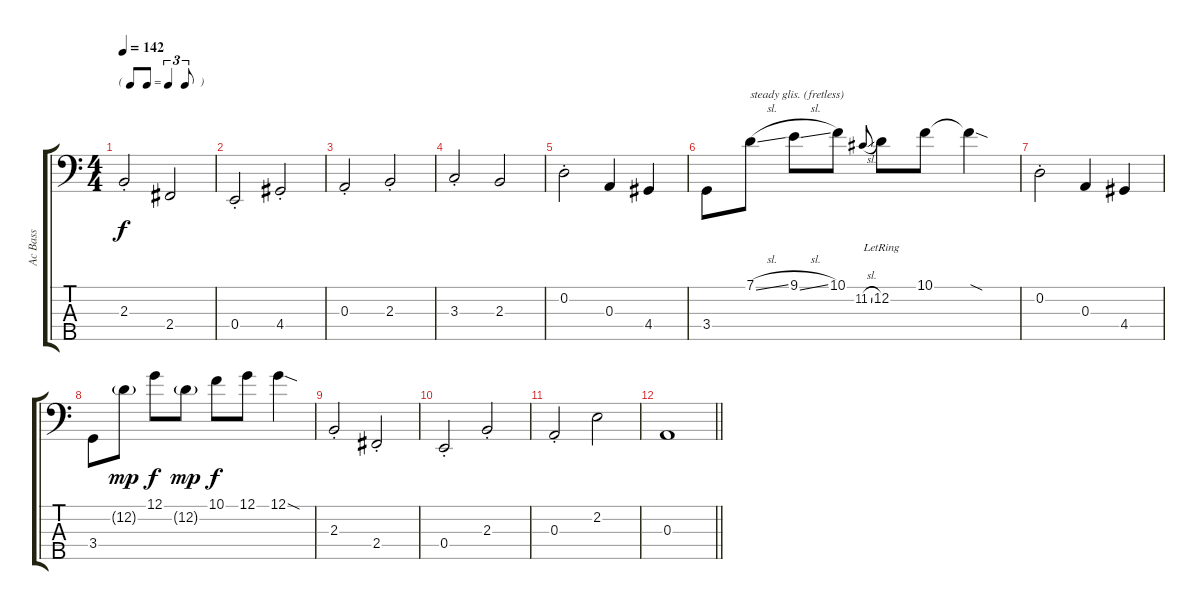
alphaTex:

\track ("Ac Bass" "Ac Bass") {instrument acousticbass}
\staff {score tabs}
\tuning (G2 D2 A1 E1 B0) {hide}
\ts (4 4)
\tf triplet8th
\tempo 142
\clef f4
\ks c
2.3{st}.2{dy f} 2.4.2 |
0.4{st}.2 4.4{st}.2 |
0.3{st}.2 2.3{st}.2 |
3.3{st}.2 2.3.2 |
0.2{st}.2 0.3.4 4.4.4 |
3.4.8 7.1{sl}.8{txt "steady glis. (fretless)"} 9.1{sl}.8 10.1.8 11.2{sl}.8{gr onbeat} 12.2{lr}.8 10.1.8 10.1{sod t}.4 |
0.2{st}.2 0.3.4 4.4.4 |
3.4.8 12.2{g}.8{dy mp} 12.1.8{dy f} 12.2{g}.8{dy mp} 10.1.8{dy f} 12.1.8 12.1{sod}.4 |
2.3{st}.2 2.4{st}.2 |
0.4{st}.2 2.3{st}.2 |
0.3{st}.2 2.2.2 |
\barLineRight lightlight
0.3.1
